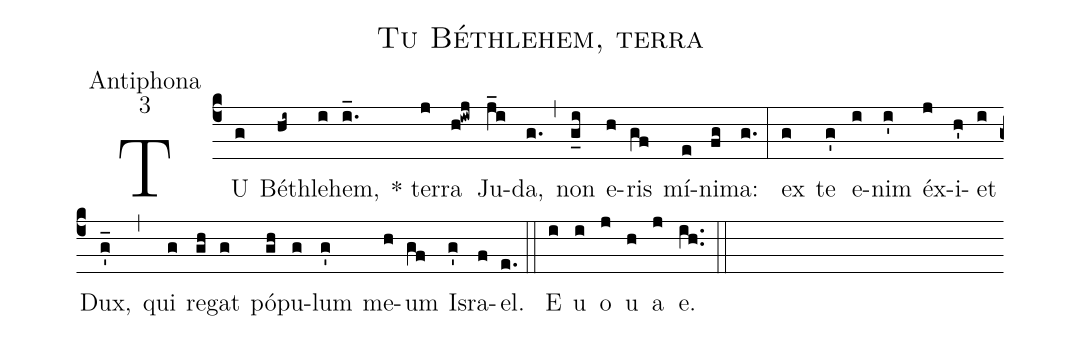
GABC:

name:Tu Béthlehem, terra;
office-part:Antiphona;
mode:3;
%%
(c4) TU(g) Béth(hi~)le(i)hem,(i._) * ter(j)ra(h!iwj) Ju(j_i)da,(g.) (,) non(g_i) e(h)ris(gf) mí(e)ni(fg)ma:(g.) (:) ex(g) te(g') e(i)nim(i') éx(j)i(h')et(i) Dux,(g'_) (,) qui(g) re(gh)gat(g) pó(gh)pu(g)lum(g') me(h)um(gf) Is(g')ra(f)el.(e.) (::) E(i) u(i) o(j) u(h) a(j) e.(ih..) (::)
